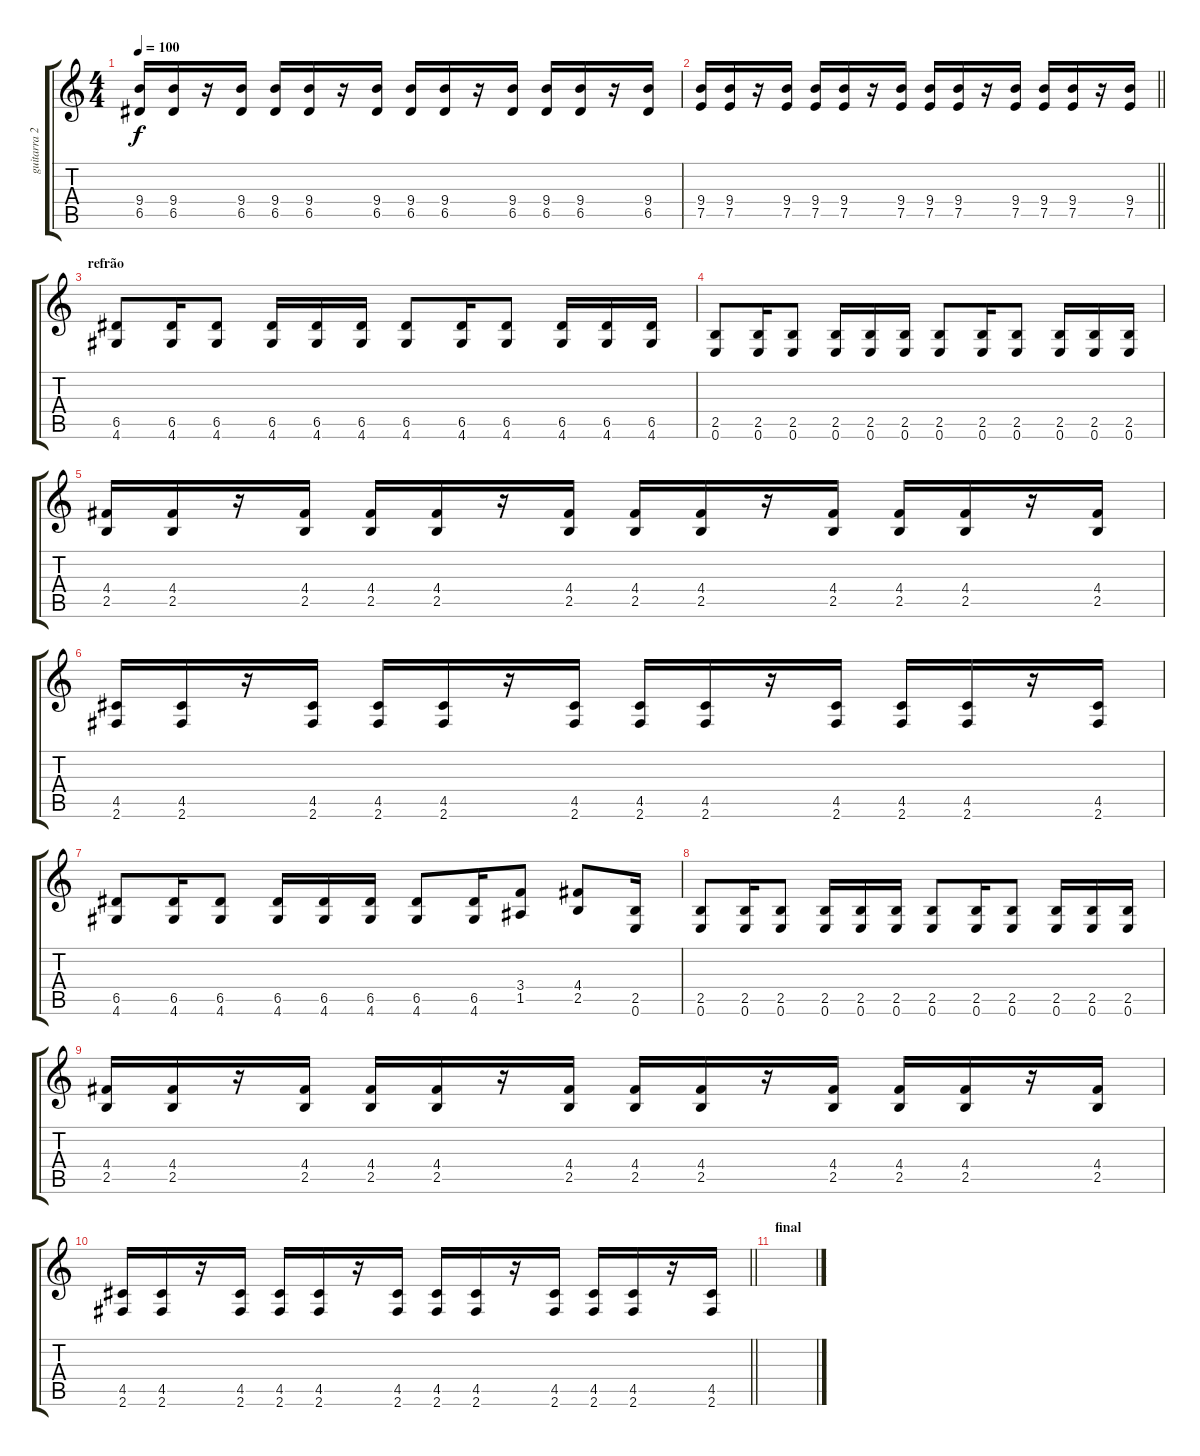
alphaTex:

\track ("guitarra 2" "guitarra 2") {instrument distortionguitar}
\staff {score tabs}
\tuning (E4 B3 G3 D3 A2 E2) {hide}
\ts (4 4)
\tempo 100
\clef g2
\ks c
(9.4 6.5).16{dy f} (9.4 6.5).16 r.16 (9.4 6.5).16 (9.4 6.5).16 (9.4 6.5).16 r.16 (9.4 6.5).16 (9.4 6.5).16 (9.4 6.5).16 r.16 (9.4 6.5).16 (9.4 6.5).16 (9.4 6.5).16 r.16 (9.4 6.5).16 |
\barLineRight lightlight
(9.4 7.5).16 (9.4 7.5).16 r.16 (9.4 7.5).16 (9.4 7.5).16 (9.4 7.5).16 r.16 (9.4 7.5).16 (9.4 7.5).16 (9.4 7.5).16 r.16 (9.4 7.5).16 (9.4 7.5).16 (9.4 7.5).16 r.16 (9.4 7.5).16 |
\section ("" "refrão")
(6.5 4.6).8 (6.5 4.6).16 (6.5 4.6).8 (6.5 4.6).16 (6.5 4.6).16 (6.5 4.6).16 (6.5 4.6).8 (6.5 4.6).16 (6.5 4.6).8 (6.5 4.6).16 (6.5 4.6).16 (6.5 4.6).16 |
(2.5 0.6).8 (2.5 0.6).16 (2.5 0.6).8 (2.5 0.6).16 (2.5 0.6).16 (2.5 0.6).16 (2.5 0.6).8 (2.5 0.6).16 (2.5 0.6).8 (2.5 0.6).16 (2.5 0.6).16 (2.5 0.6).16 |
(4.4 2.5).16 (4.4 2.5).16 r.16 (4.4 2.5).16 (4.4 2.5).16 (4.4 2.5).16 r.16 (4.4 2.5).16 (4.4 2.5).16 (4.4 2.5).16 r.16 (4.4 2.5).16 (4.4 2.5).16 (4.4 2.5).16 r.16 (4.4 2.5).16 |
(4.5 2.6).16 (4.5 2.6).16 r.16 (4.5 2.6).16 (4.5 2.6).16 (4.5 2.6).16 r.16 (4.5 2.6).16 (4.5 2.6).16 (4.5 2.6).16 r.16 (4.5 2.6).16 (4.5 2.6).16 (4.5 2.6).16 r.16 (4.5 2.6).16 |
(6.5 4.6).8 (6.5 4.6).16 (6.5 4.6).8 (6.5 4.6).16 (6.5 4.6).16 (6.5 4.6).16 (6.5 4.6).8 (6.5 4.6).16 (3.4 1.5).8 (4.4 2.5).8 (2.5 0.6).16 |
(2.5 0.6).8 (2.5 0.6).16 (2.5 0.6).8 (2.5 0.6).16 (2.5 0.6).16 (2.5 0.6).16 (2.5 0.6).8 (2.5 0.6).16 (2.5 0.6).8 (2.5 0.6).16 (2.5 0.6).16 (2.5 0.6).16 |
(4.4 2.5).16 (4.4 2.5).16 r.16 (4.4 2.5).16 (4.4 2.5).16 (4.4 2.5).16 r.16 (4.4 2.5).16 (4.4 2.5).16 (4.4 2.5).16 r.16 (4.4 2.5).16 (4.4 2.5).16 (4.4 2.5).16 r.16 (4.4 2.5).16 |
\barLineRight lightlight
(4.5 2.6).16 (4.5 2.6).16 r.16 (4.5 2.6).16 (4.5 2.6).16 (4.5 2.6).16 r.16 (4.5 2.6).16 (4.5 2.6).16 (4.5 2.6).16 r.16 (4.5 2.6).16 (4.5 2.6).16 (4.5 2.6).16 r.16 (4.5 2.6).16 |
\section ("" "final")
